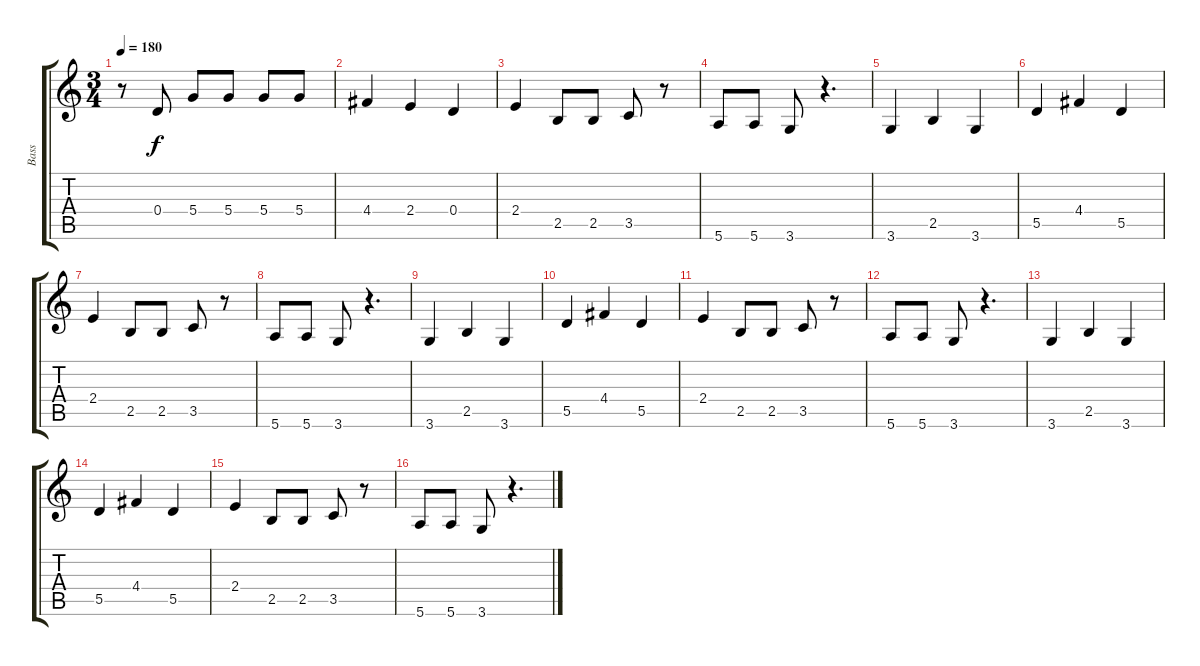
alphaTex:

\track ("Bass" "Bass") {instrument synthbass2}
\staff {score tabs}
\tuning (E4 B3 G3 D3 A2 E2) {hide}
\ts (3 4)
\tempo 180
\clef g2
\ks c
r.8{dy f} 0.4.8 5.4.8 5.4.8 5.4.8 5.4.8 |
4.4.4 2.4.4 0.4.4 |
2.4.4 2.5.8 2.5.8 3.5.8 r.8 |
5.6.8 5.6.8 3.6.8 r.4{d} |
3.6.4 2.5.4 3.6.4 |
5.5.4 4.4.4 5.5.4 |
2.4.4 2.5.8 2.5.8 3.5.8 r.8 |
5.6.8 5.6.8 3.6.8 r.4{d} |
3.6.4 2.5.4 3.6.4 |
5.5.4 4.4.4 5.5.4 |
2.4.4 2.5.8 2.5.8 3.5.8 r.8 |
5.6.8 5.6.8 3.6.8 r.4{d} |
3.6.4 2.5.4 3.6.4 |
5.5.4 4.4.4 5.5.4 |
2.4.4 2.5.8 2.5.8 3.5.8 r.8 |
5.6.8 5.6.8 3.6.8 r.4{d}
